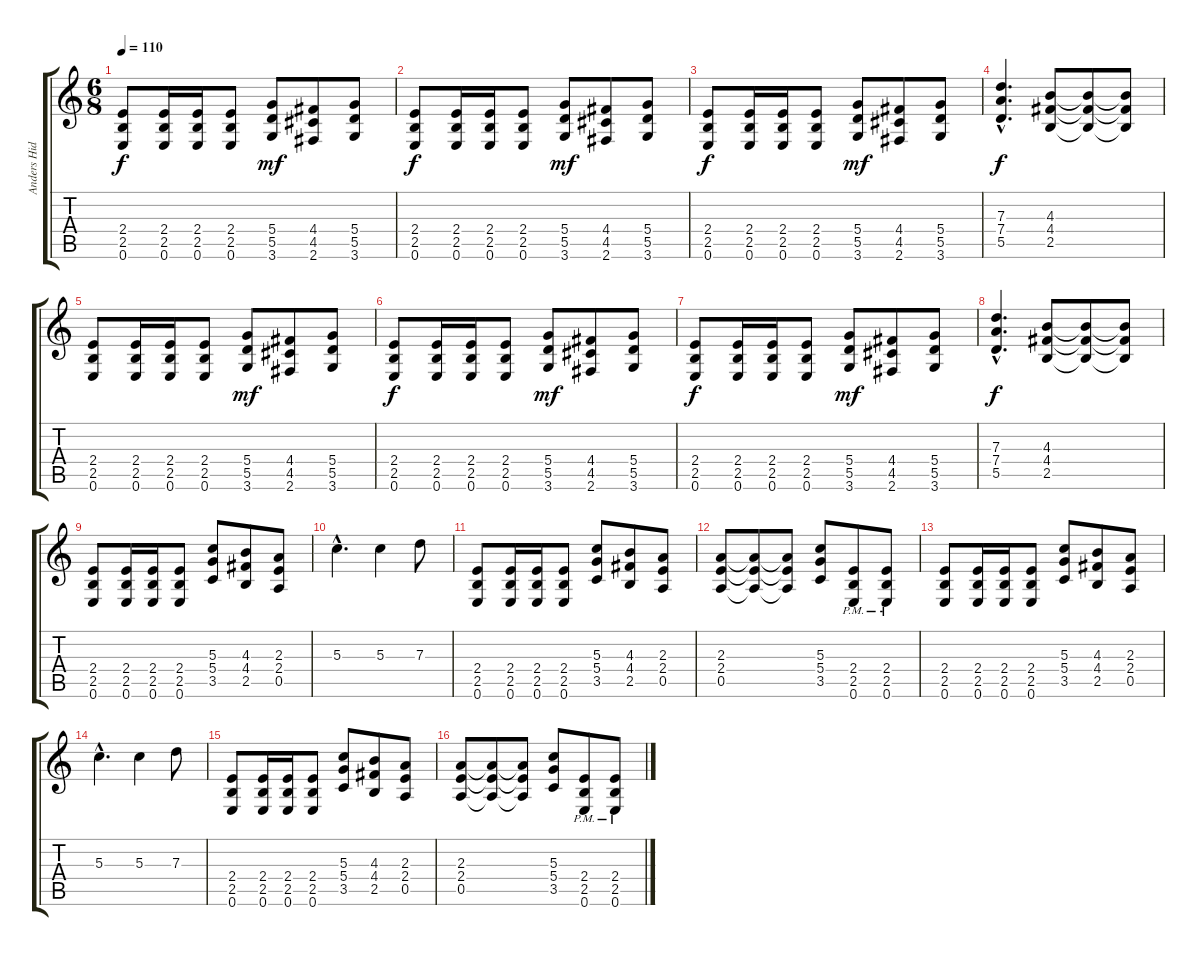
\track ("Anders Hidle" "Anders Hid") {instrument distortionguitar}
\staff {score tabs}
\tuning (E4 B3 G3 D3 A2 E2) {hide}
\ts (6 8)
\tempo 110
\clef g2
\ks c
(2.4 2.5 0.6).8{dy f} (2.4 2.5 0.6).16 (2.4 2.5 0.6).16 (2.4 2.5 0.6).8 (5.4 5.5 3.6).8{dy mf} (4.4 4.5 2.6).8 (5.4 5.5 3.6).8 |
(2.4 2.5 0.6).8{dy f} (2.4 2.5 0.6).16 (2.4 2.5 0.6).16 (2.4 2.5 0.6).8 (5.4 5.5 3.6).8{dy mf} (4.4 4.5 2.6).8 (5.4 5.5 3.6).8 |
(2.4 2.5 0.6).8{dy f} (2.4 2.5 0.6).16 (2.4 2.5 0.6).16 (2.4 2.5 0.6).8 (5.4 5.5 3.6).8{dy mf} (4.4 4.5 2.6).8 (5.4 5.5 3.6).8 |
(7.3{hac} 7.4{hac} 5.5{hac}).4{d dy f} (4.3 4.4 2.5).8 (4.3{t} 4.4{t} 2.5{t}).8 (4.3{t} 4.4{t} 2.5{t}).8 |
(2.4 2.5 0.6).8 (2.4 2.5 0.6).16 (2.4 2.5 0.6).16 (2.4 2.5 0.6).8 (5.4 5.5 3.6).8{dy mf} (4.4 4.5 2.6).8 (5.4 5.5 3.6).8 |
(2.4 2.5 0.6).8{dy f} (2.4 2.5 0.6).16 (2.4 2.5 0.6).16 (2.4 2.5 0.6).8 (5.4 5.5 3.6).8{dy mf} (4.4 4.5 2.6).8 (5.4 5.5 3.6).8 |
(2.4 2.5 0.6).8{dy f} (2.4 2.5 0.6).16 (2.4 2.5 0.6).16 (2.4 2.5 0.6).8 (5.4 5.5 3.6).8{dy mf} (4.4 4.5 2.6).8 (5.4 5.5 3.6).8 |
(7.3{hac} 7.4{hac} 5.5{hac}).4{d dy f} (4.3 4.4 2.5).8 (4.3{t} 4.4{t} 2.5{t}).8 (4.3{t} 4.4{t} 2.5{t}).8 |
(2.4 2.5 0.6).8 (2.4 2.5 0.6).16 (2.4 2.5 0.6).16 (2.4 2.5 0.6).8 (5.3 5.4 3.5).8 (4.3 4.4 2.5).8 (2.3 2.4 0.5).8 |
5.3{hac}.4{d} 5.3.4 7.3.8 |
(2.4 2.5 0.6).8 (2.4 2.5 0.6).16 (2.4 2.5 0.6).16 (2.4 2.5 0.6).8 (5.3 5.4 3.5).8 (4.3 4.4 2.5).8 (2.3 2.4 0.5).8 |
(2.3 2.4 0.5).8 (2.3{t} 2.4{t} 0.5{t}).8 (2.3{t} 2.4{t} 0.5{t}).8 (5.3 5.4 3.5).8 (2.4{pm} 2.5{pm} 0.6{pm}).8 (2.4{pm} 2.5{pm} 0.6{pm}).8 |
(2.4 2.5 0.6).8 (2.4 2.5 0.6).16 (2.4 2.5 0.6).16 (2.4 2.5 0.6).8 (5.3 5.4 3.5).8 (4.3 4.4 2.5).8 (2.3 2.4 0.5).8 |
5.3{hac}.4{d} 5.3.4 7.3.8 |
(2.4 2.5 0.6).8 (2.4 2.5 0.6).16 (2.4 2.5 0.6).16 (2.4 2.5 0.6).8 (5.3 5.4 3.5).8 (4.3 4.4 2.5).8 (2.3 2.4 0.5).8 |
(2.3 2.4 0.5).8 (2.3{t} 2.4{t} 0.5{t}).8 (2.3{t} 2.4{t} 0.5{t}).8 (5.3 5.4 3.5).8 (2.4{pm} 2.5{pm} 0.6{pm}).8 (2.4{pm} 2.5{pm} 0.6{pm}).8
